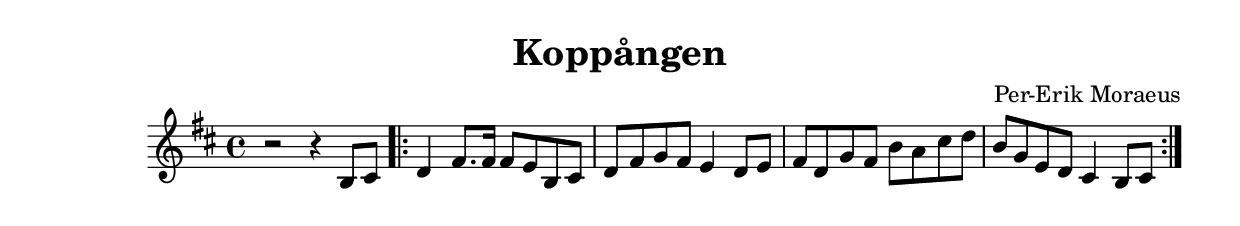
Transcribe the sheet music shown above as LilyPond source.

\header {
  title = "Koppången"
  composer = "Per-Erik Moraeus"
}

\score {
  \relative {
 \time 4/4
  \key d \major

  r2 r4
  b8 cis8 
  \bar ".|:" 
  d4 fis8. fis16 fis8 e8 b8 cis8 
  d8 fis8 g8 fis8 e4 d8 e8
  fis8 d8 g8 fis8 b8 a8 cis8 d8
  b8 g8 e8 d8 cis4 b8 cis8 

  \bar ":|."
}

  \layout {}
  \midi {}
}